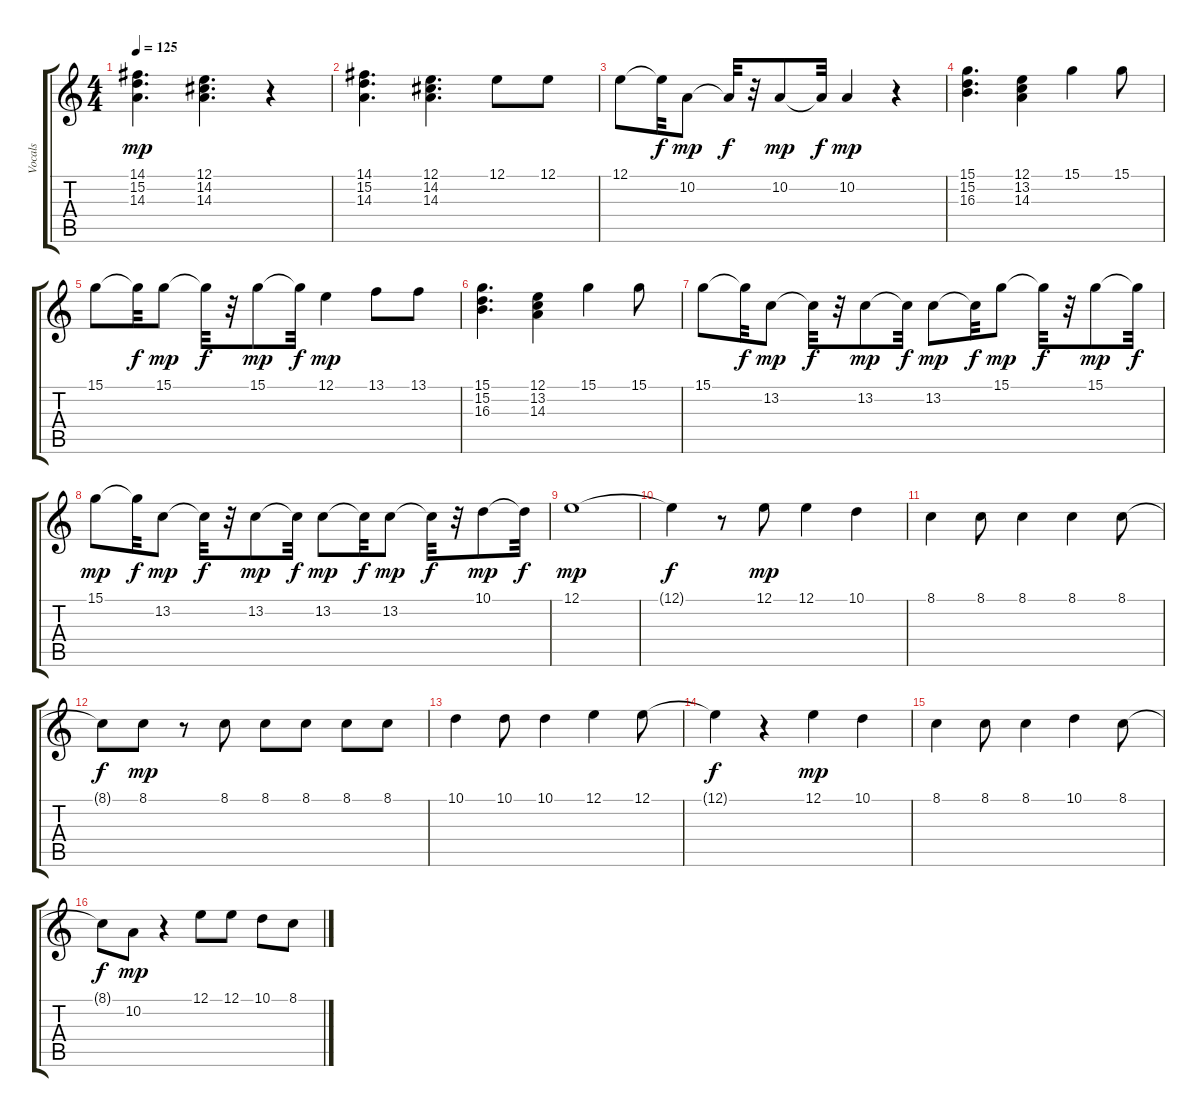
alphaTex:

\track ("Vocals" "Vocals") {instrument flute}
\staff {score tabs}
\tuning (E4 B3 G3 D3 A2 E2) {hide}
\ts (4 4)
\tempo 125
\clef g2
\ks c
(14.1 15.2 14.3).4{d dy mp} (12.1 14.2 14.3).4{d} r.4 |
(14.1 15.2 14.3).4{d} (12.1 14.2 14.3).4{d} 12.1.8 12.1.8 |
12.1.8 12.1{t}.32{dy f} 10.2.8{dy mp} 10.2{t}.32{dy f} r.32 10.2.8{dy mp} 10.2{t}.32{dy f} 10.2.4{dy mp} r.4 |
(15.1 15.2 16.3).4{d} (12.1 13.2 14.3).4 15.1.4 15.1.8 |
15.1.8 15.1{t}.32{dy f} 15.1.8{dy mp} 15.1{t}.32{dy f} r.32 15.1.8{dy mp} 15.1{t}.32{dy f} 12.1.4{dy mp} 13.1.8 13.1.8 |
(15.1 15.2 16.3).4{d} (12.1 13.2 14.3).4 15.1.4 15.1.8 |
15.1.8 15.1{t}.32{dy f} 13.2.8{dy mp} 13.2{t}.32{dy f} r.32 13.2.8{dy mp} 13.2{t}.32{dy f} 13.2.8{dy mp} 13.2{t}.32{dy f} 15.1.8{dy mp} 15.1{t}.32{dy f} r.32 15.1.8{dy mp} 15.1{t}.32{dy f} |
15.1.8{dy mp} 15.1{t}.32{dy f} 13.2.8{dy mp} 13.2{t}.32{dy f} r.32 13.2.8{dy mp} 13.2{t}.32{dy f} 13.2.8{dy mp} 13.2{t}.32{dy f} 13.2.8{dy mp} 13.2{t}.32{dy f} r.32 10.1.8{dy mp} 10.1{t}.32{dy f} |
12.1.1{dy mp} |
12.1{t}.4{dy f} r.8 12.1.8{dy mp} 12.1.4 10.1.4 |
8.1.4 8.1.8 8.1.4 8.1.4 8.1.8 |
8.1{t}.8{dy f} 8.1.8{dy mp} r.8 8.1.8 8.1.8 8.1.8 8.1.8 8.1.8 |
10.1.4 10.1.8 10.1.4 12.1.4 12.1.8 |
12.1{t}.4{dy f} r.4 12.1.4{dy mp} 10.1.4 |
8.1.4 8.1.8 8.1.4 10.1.4 8.1.8 |
8.1{t}.8{dy f} 10.2.8{dy mp} r.4 12.1.8 12.1.8 10.1.8 8.1.8
